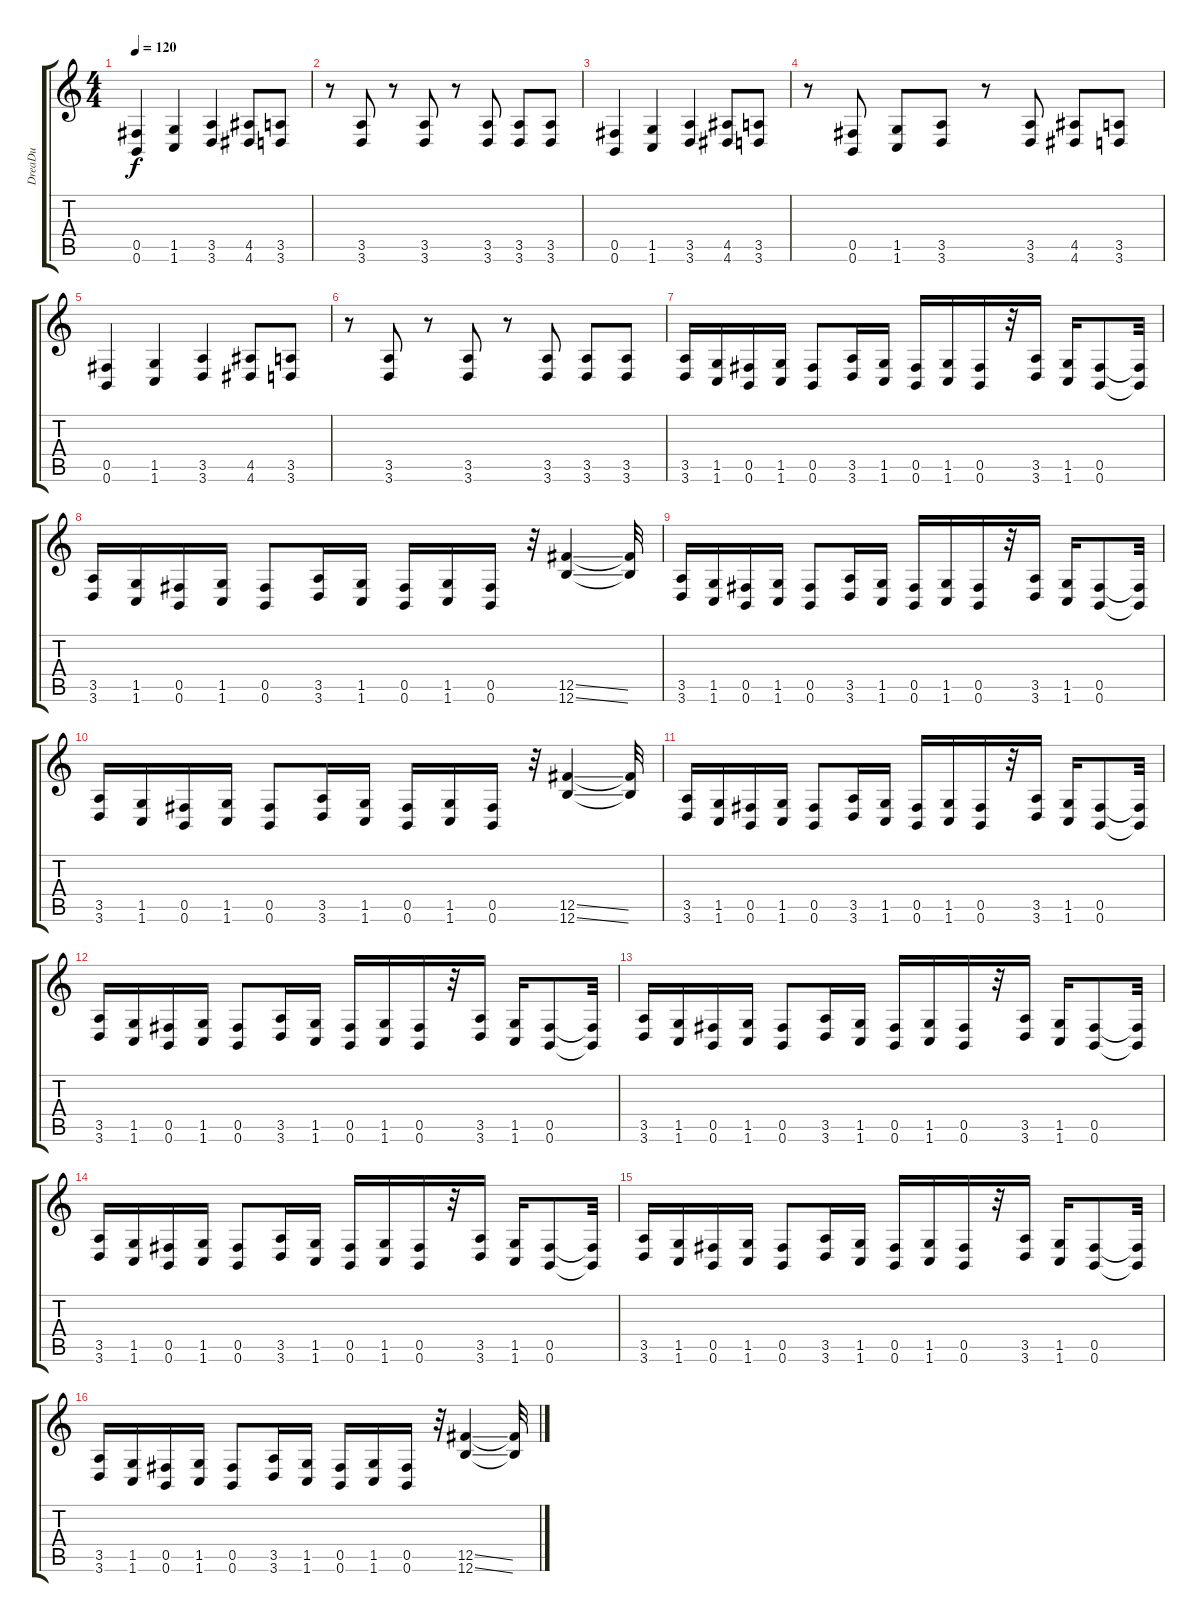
\track ("DreaDu" "DreaDu") {instrument distortionguitar}
\staff {score tabs}
\tuning (Db4 Ab3 E3 B2 Gb2 B1) {hide}
\ts (4 4)
\tempo 120
\clef g2
\ks c
(0.5 0.6).4{dy f} (1.5 1.6).4 (3.5 3.6).4 (4.5 4.6).8 (3.5 3.6).8 |
r.8 (3.5 3.6).8 r.8 (3.5 3.6).8 r.8 (3.5 3.6).8 (3.5 3.6).8 (3.5 3.6).8 |
(0.5 0.6).4 (1.5 1.6).4 (3.5 3.6).4 (4.5 4.6).8 (3.5 3.6).8 |
r.8 (0.5 0.6).8 (1.5 1.6).8 (3.5 3.6).8 r.8 (3.5 3.6).8 (4.5 4.6).8 (3.5 3.6).8 |
(0.5 0.6).4 (1.5 1.6).4 (3.5 3.6).4 (4.5 4.6).8 (3.5 3.6).8 |
r.8 (3.5 3.6).8 r.8 (3.5 3.6).8 r.8 (3.5 3.6).8 (3.5 3.6).8 (3.5 3.6).8 |
(3.5 3.6).16 (1.5 1.6).16 (0.5 0.6).16 (1.5 1.6).16 (0.5 0.6).8 (3.5 3.6).16 (1.5 1.6).16 (0.5 0.6).16 (1.5 1.6).16 (0.5 0.6).16 r.32 (3.5 3.6).16 (1.5 1.6).16 (0.5 0.6).8 (0.5{t} 0.6{t}).32 |
(3.5 3.6).16 (1.5 1.6).16 (0.5 0.6).16 (1.5 1.6).16 (0.5 0.6).8 (3.5 3.6).16 (1.5 1.6).16 (0.5 0.6).16 (1.5 1.6).16 (0.5 0.6).16 r.32 (12.5{ss} 12.6{ss}).4 (12.5{t} 12.6{t}).32 |
(3.5 3.6).16 (1.5 1.6).16 (0.5 0.6).16 (1.5 1.6).16 (0.5 0.6).8 (3.5 3.6).16 (1.5 1.6).16 (0.5 0.6).16 (1.5 1.6).16 (0.5 0.6).16 r.32 (3.5 3.6).16 (1.5 1.6).16 (0.5 0.6).8 (0.5{t} 0.6{t}).32 |
(3.5 3.6).16 (1.5 1.6).16 (0.5 0.6).16 (1.5 1.6).16 (0.5 0.6).8 (3.5 3.6).16 (1.5 1.6).16 (0.5 0.6).16 (1.5 1.6).16 (0.5 0.6).16 r.32 (12.5{ss} 12.6{ss}).4 (12.5{t} 12.6{t}).32 |
(3.5 3.6).16 (1.5 1.6).16 (0.5 0.6).16 (1.5 1.6).16 (0.5 0.6).8 (3.5 3.6).16 (1.5 1.6).16 (0.5 0.6).16 (1.5 1.6).16 (0.5 0.6).16 r.32 (3.5 3.6).16 (1.5 1.6).16 (0.5 0.6).8 (0.5{t} 0.6{t}).32 |
(3.5 3.6).16 (1.5 1.6).16 (0.5 0.6).16 (1.5 1.6).16 (0.5 0.6).8 (3.5 3.6).16 (1.5 1.6).16 (0.5 0.6).16 (1.5 1.6).16 (0.5 0.6).16 r.32 (3.5 3.6).16 (1.5 1.6).16 (0.5 0.6).8 (0.5{t} 0.6{t}).32 |
(3.5 3.6).16 (1.5 1.6).16 (0.5 0.6).16 (1.5 1.6).16 (0.5 0.6).8 (3.5 3.6).16 (1.5 1.6).16 (0.5 0.6).16 (1.5 1.6).16 (0.5 0.6).16 r.32 (3.5 3.6).16 (1.5 1.6).16 (0.5 0.6).8 (0.5{t} 0.6{t}).32 |
(3.5 3.6).16 (1.5 1.6).16 (0.5 0.6).16 (1.5 1.6).16 (0.5 0.6).8 (3.5 3.6).16 (1.5 1.6).16 (0.5 0.6).16 (1.5 1.6).16 (0.5 0.6).16 r.32 (3.5 3.6).16 (1.5 1.6).16 (0.5 0.6).8 (0.5{t} 0.6{t}).32 |
(3.5 3.6).16 (1.5 1.6).16 (0.5 0.6).16 (1.5 1.6).16 (0.5 0.6).8 (3.5 3.6).16 (1.5 1.6).16 (0.5 0.6).16 (1.5 1.6).16 (0.5 0.6).16 r.32 (3.5 3.6).16 (1.5 1.6).16 (0.5 0.6).8 (0.5{t} 0.6{t}).32 |
(3.5 3.6).16 (1.5 1.6).16 (0.5 0.6).16 (1.5 1.6).16 (0.5 0.6).8 (3.5 3.6).16 (1.5 1.6).16 (0.5 0.6).16 (1.5 1.6).16 (0.5 0.6).16 r.32 (12.5{ss} 12.6{ss}).4 (12.5{t} 12.6{t}).32
